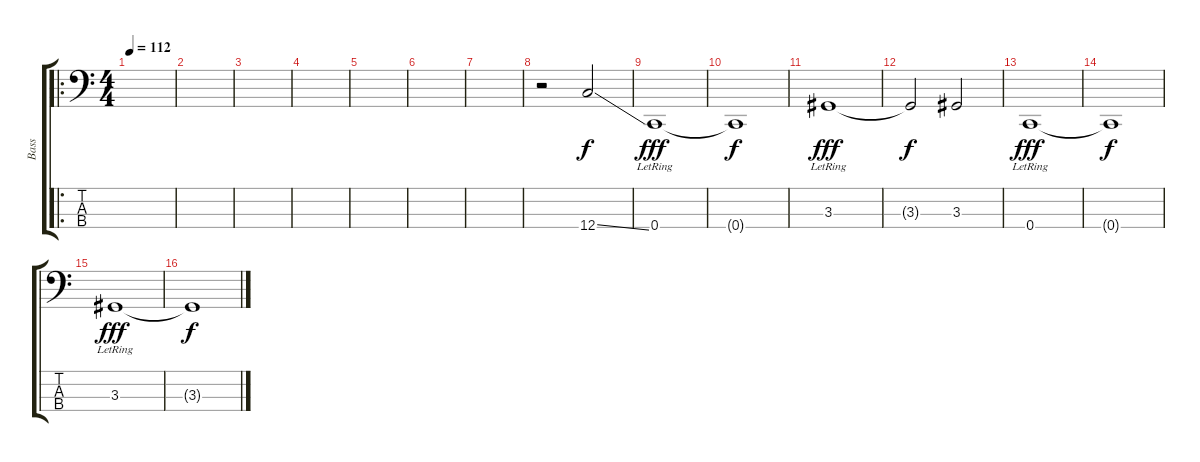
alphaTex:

\track ("Bass" "Bass") {instrument electricbasspick}
\staff {score tabs}
\tuning (Eb2 Bb1 F1 C1) {hide}
\ro
\ts (4 4)
\tempo 112
\clef f4
\ks c
|
|
|
|
|
|
|
r.2 12.4{ss}.2 |
0.4{lr}.1{dy fff} |
0.4{t}.1{dy f} |
3.3{lr}.1{dy fff} |
3.3{t}.2{dy f} 3.3.2 |
0.4{lr}.1{dy fff} |
0.4{t}.1{dy f} |
3.3{lr}.1{dy fff} |
3.3{t}.1{dy f}
